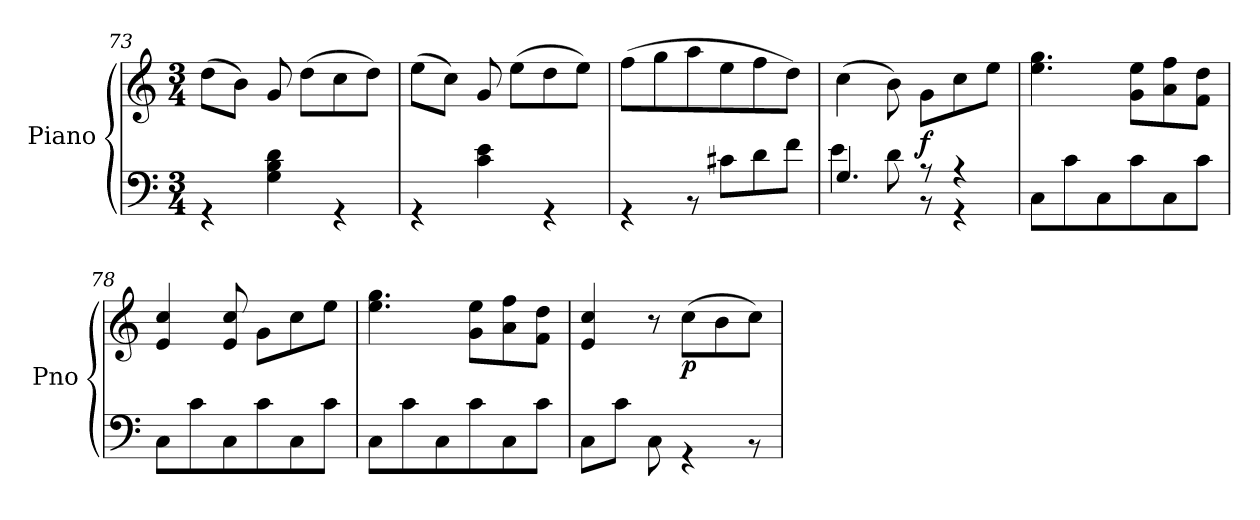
**kern	**kern	**dynam
*part1	*part1	*part1
*staff2	*staff1	*staff1/2
*I"Piano	*	*
*I'Pno	*	*
*clefF4	*clefG2	*
*k[]	*k[]	*
*M3/4	*M3/4	*
=73	=73	=73
*^	*	*
2.ryy	4r	(>8dd\L	.
.	.	8b\J)	.
.	4G\ 4B\ 4d\	8g/	.
.	.	(>8dd\L	.
.	4r	8cc\	.
.	.	8dd\J)	.
=74	=74	=74	=74
2.ryy	4r	(>8ee\L	.
.	.	8cc\J)	.
.	4c\ 4e\	8g/	.
.	.	(>8ee\L	.
.	4r	8dd\	.
.	.	8ee\J)	.
=75	=75	=75	=75
2.ryy	4r	(>8ff\L	.
.	.	8gg\	.
.	8r	8aa\	.
.	8c#X\L	8ee\	.
.	8d\	8ff\	.
.	8f\J	8dd\J)	.
=76	=76	=76	=76
4.G/	4e\	(>4cc\	.
.	8d\	8b\)	.
!	!	!	!LO:DY:b
8r	8r	8g\L	f
4r	4r	8cc\	.
.	.	8ee\J	.
=77	=77	=77	=77
2.ryy	8C\L	4.ee\ 4.gg\	.
.	8c\	.	.
.	8C\	.	.
.	8c\	8g\ 8ee\L	.
.	8C\	8a\ 8ff\	.
.	8c\J	8f\ 8dd\J	.
!!LO:LB:g=z
=78	=78	=78	=78
2.ryy	8C\L	4e/ 4cc/	.
.	8c\	.	.
.	8C\	8e/ 8cc/	.
.	8c\	8g\L	.
.	8C\	8cc\	.
.	8c\J	8ee\J	.
=79	=79	=79	=79
2.ryy	8C\L	4.ee\ 4.gg\	.
.	8c\	.	.
.	8C\	.	.
.	8c\	8g\ 8ee\L	.
.	8C\	8a\ 8ff\	.
.	8c\J	8f\ 8dd\J	.
=80	=80	=80	=80
2.ryy	8C\L	4e/ 4cc/	.
.	8c\J	.	.
.	8C\	8r	.
!	!	!	!LO:DY:b
.	4r	(>8cc\L	p
.	.	8b\	.
.	8r	8cc\J)	.
*v	*v	*	*
=	=	=
*-	*-	*-
